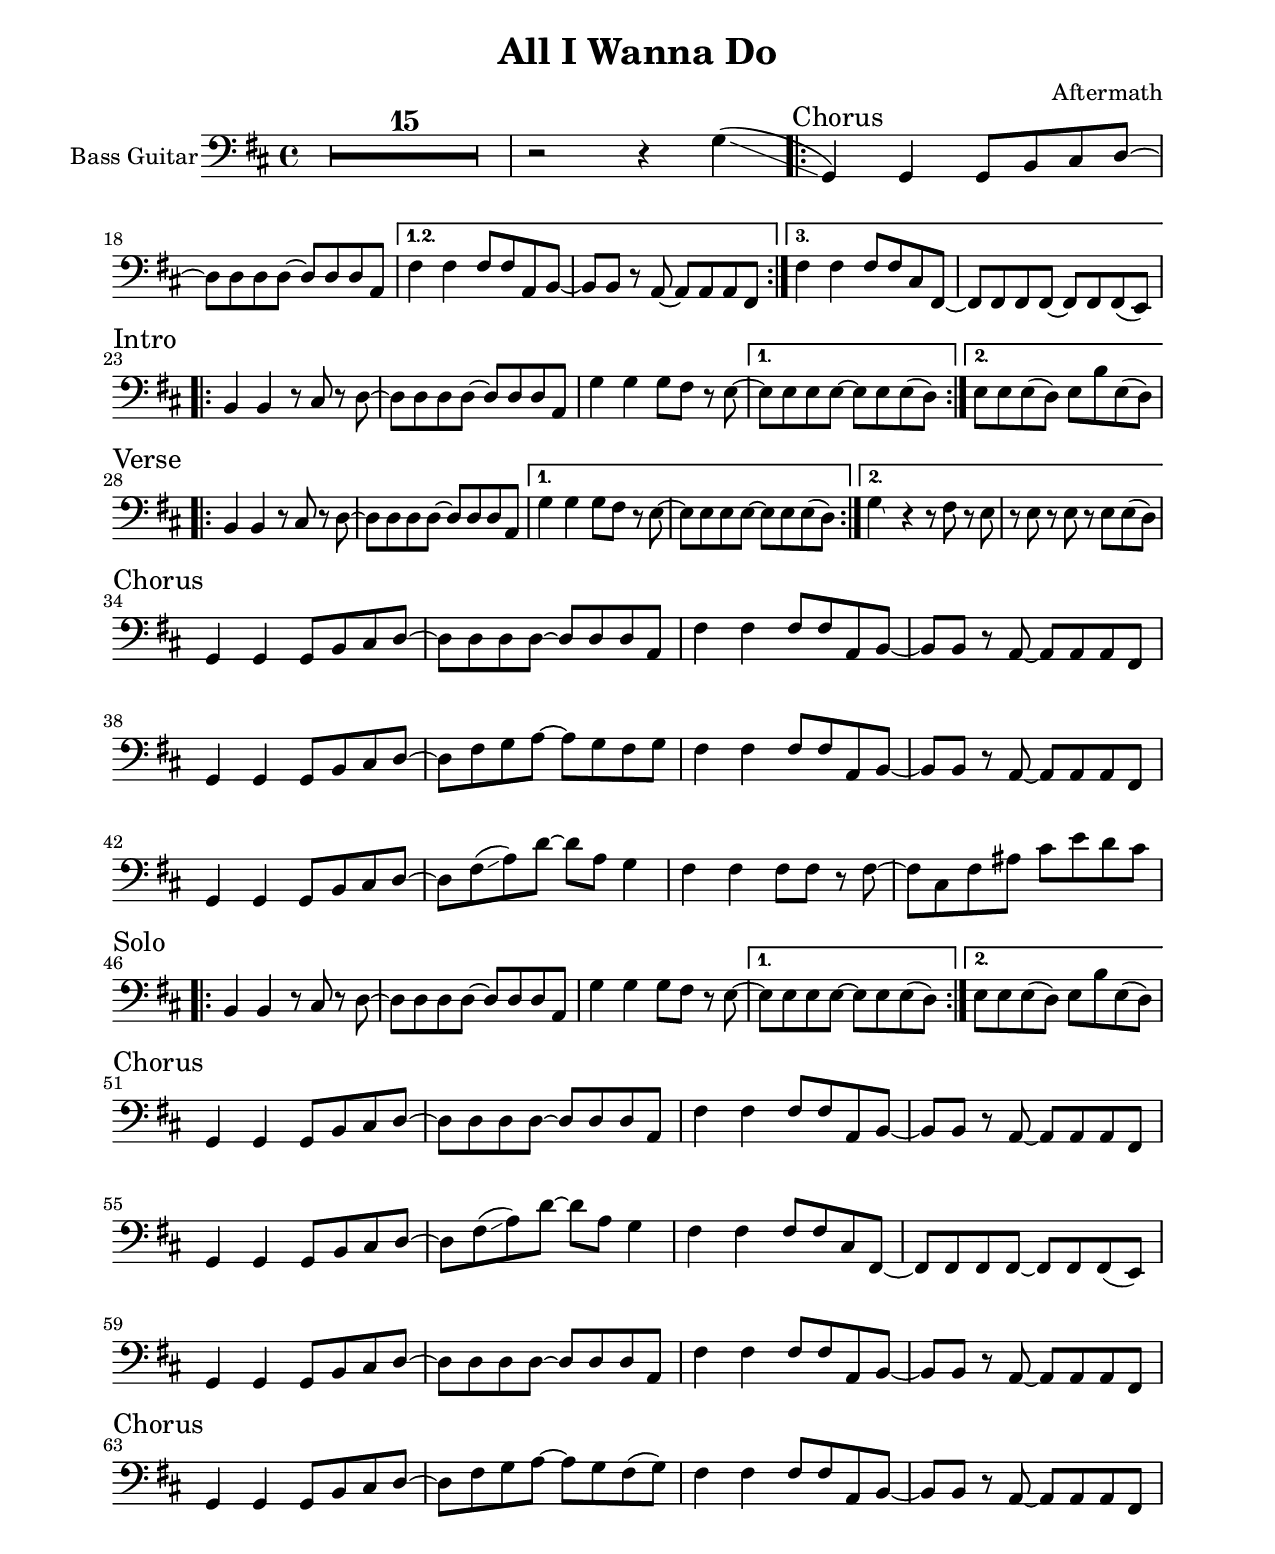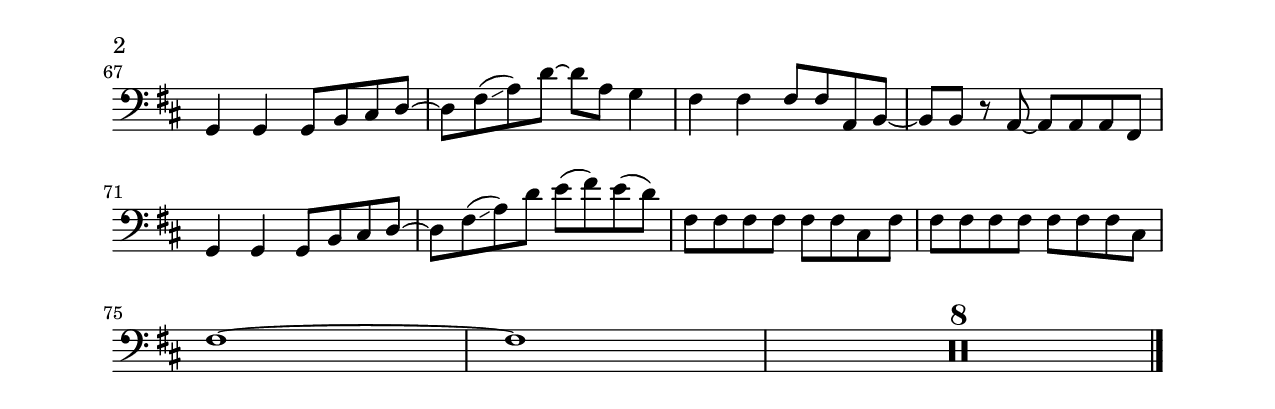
\version "2.24.0"

\include "settings.ily"
\include "style.ily"

\header {
  title = "All I Wanna Do"
  composer = "Aftermath"
}

music = \relative c' {
  \clef "bass"
  \key d \major
  \time 4/4

  \compressMMRests {
    R1 * 15
  }

  r2 r4 g4 ( \glissando

  \sectionLabel "Chorus"

  \repeat volta 2 {
    g,4 ) g g8 b cs d ~ |
    d8 d d d ~ d d d a |

    \alternative {
      \volta 1,2 {
        fs'4 fs fs8 fs a, b ~ |
        b8 b r a ~ a a a fs |
      }

      \volta 3 {
        fs'4 fs fs8 fs cs fs, ~ |
        fs8 fs fs fs ~ fs fs fs ( e ) |
      }
    }
  }

  \sectionLabel "Intro"

  \repeat volta 2 {
    b'4 b r8 cs r d ~ |
    d d d d ~ d d d a |
    g'4 g g8 fs r e ~ |

    \alternative {
      \volta 1 {
        e e e e ~ e e e ( d ) |
      }

      \volta 2 {
        e e e ( d ) e b' e, ( d ) |
      }
    }
  }

  \sectionLabel "Verse"

  \repeat volta 2 {
    b4 b r8 cs r d ~ |
    d d d d ~ d d d a |

    \alternative {
      \volta 1 {
        g'4 g g8 fs r e ~ |
        e e e e ~ e e e ( d ) |
      }

      \volta 2 {
        \afterGrace
        g4 \glissando
        {
          \hideNotes
          d4
          \unHideNotes
        }
        r4 r8 fs r e |
        r e r e r e e ( d ) |
      }
    }
  }

  \sectionLabel "Chorus"

  g,4 g g8 b cs d ~ |
  d d d d ~ d d d a |
  fs'4 fs fs8 fs a, b ~ |
  b b r a ~ a a a fs |

  g4 g g8 b cs d ~ |
  d fs g a ~ a g fs g |
  fs4 fs fs8 fs a, b ~ |
  b b r a ~ a a a fs |

  g4 g g8 b cs d ~ |
  d fs ( \glissando a ) d ~ d a g4 |
  fs4 fs fs8 fs r fs ~ |
  fs cs fs as cs e d cs |

  \sectionLabel "Solo"

  \repeat volta 2 {
    b,4 b r8 cs r d ~ |
    d d d d ~ d d d a |
    g'4 g g8 fs r e ~ |

    \alternative {
      \volta 1 {
        e e e e ~ e e e ( d ) |
      }

      \volta 2 {
        e e e ( d ) e b' e, ( d ) |
      }
    }
  }

  \sectionLabel "Chorus"

  g,4 g g8 b cs d ~ |
  d d d d ~ d d d a |
  fs'4 fs fs8 fs a, b ~ |
  b b r a ~ a a a fs |

  g4 g g8 b cs d ~ |
  d fs ( \glissando a ) d ~ d a g4 |
  fs4 fs fs8 fs cs fs, ~ |
  fs fs fs fs ~ fs fs fs ( e ) |

  g4 g g8 b cs d ~ |
  d d d d ~ d d d a |
  fs'4 fs fs8 fs a, b ~ |
  b b r a ~ a a a fs |

  \sectionLabel "Chorus"

  g4 g g8 b cs d ~ |
  d fs g a ~ a g fs ( g ) |
  fs4 fs fs8 fs a, b ~ |
  b b r a ~ a a a fs |

  g4 g g8 b cs d ~ |
  d fs ( \glissando a ) d ~ d a g4 |
  fs4 fs fs8 fs a, b ~ |
  b b r a ~ a a a fs |

  g4 g g8 b cs d ~ |
  d fs ( \glissando a ) d e ( fs ) e ( d ) |
  fs, fs fs fs fs fs cs fs |
  fs fs fs fs fs fs fs cs |

  fs1 ~ |
  fs1 |

  \compressMMRests {
    R1 * 8
  }

  \bar "|."
}

\layout {
  \context {
    \Score
    \consists
    #(set-bars-per-line
      '(17 5 5 6
        4 4 4 5
        4 4 4 4
        4 4 10))
  }
}

\score {
  \new Staff \with {
    instrumentName = "Bass Guitar"
  } {
    \music
  }
}
